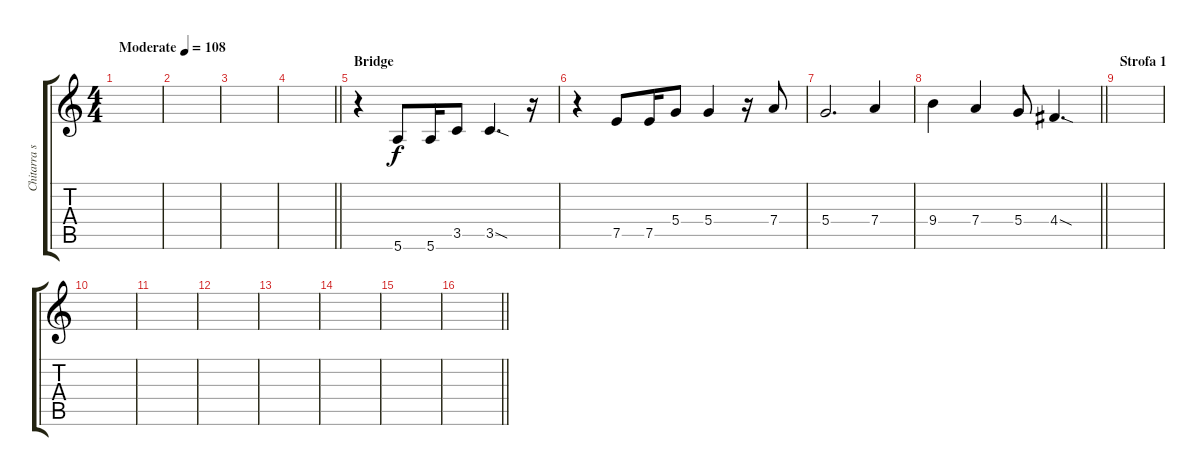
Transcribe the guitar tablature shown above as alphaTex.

\track ("Chitarra solista" "Chitarra s") {instrument overdrivenguitar}
\staff {score tabs}
\tuning (E4 B3 G3 D3 A2 E2) {hide}
\ts (4 4)
\tempo (108 "Moderate")
\clef g2
\ks c
|
|
|
\barLineRight lightlight
|
\section ("" "Bridge")
r.4 5.6.8 5.6.16 3.5.8 3.5{sod}.4{d} r.16 |
r.4 7.5.8 7.5.16 5.4.8 5.4.4 r.16 7.4.8 |
5.4.2{d} 7.4.4 |
\barLineRight lightlight
9.4.4 7.4.4 5.4.8 4.4{sod}.4{d} |
\section ("" "Strofa 1")
|
|
|
|
|
|
|
\barLineRight lightlight
